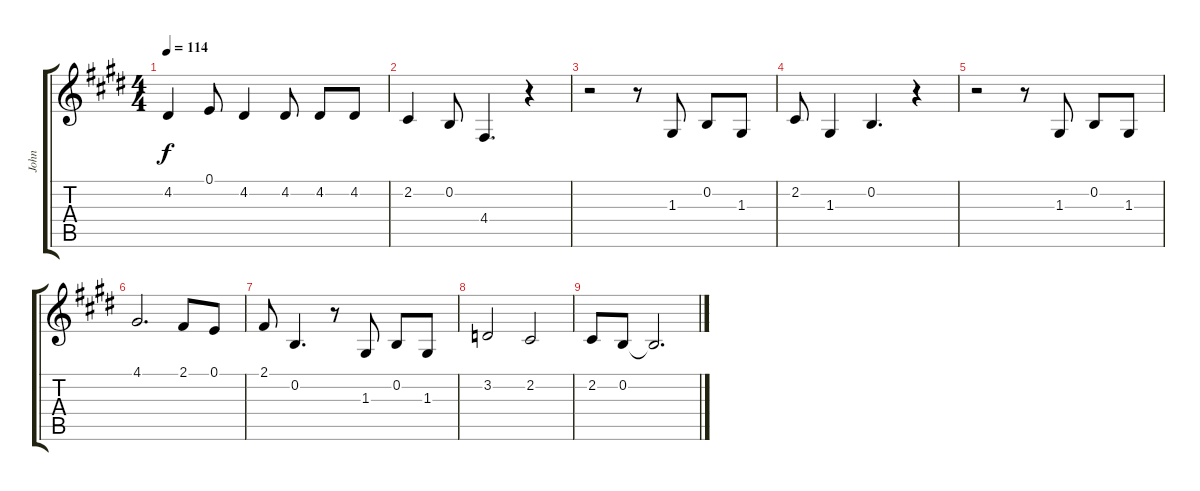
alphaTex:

\track ("John" "John") {instrument englishhorn}
\staff {score tabs}
\tuning (E4 B3 G3 D3 A2 E2) {hide}
\ts (4 4)
\tempo 114
\clef g2
\ks e
4.2.4{dy f} 0.1.8 4.2.4 4.2.8 4.2.8 4.2.8 |
2.2.4 0.2.8 4.4.4{d} r.4 |
r.2 r.8 1.3.8 0.2.8 1.3.8 |
2.2.8 1.3.4 0.2.4{d} r.4 |
r.2 r.8 1.3.8 0.2.8 1.3.8 |
4.1.2{d} 2.1.8 0.1.8 |
2.1.8 0.2.4{d} r.8 1.3.8 0.2.8 1.3.8 |
3.2.2 2.2.2 |
2.2.8 0.2.8 0.2{t}.2{d}
